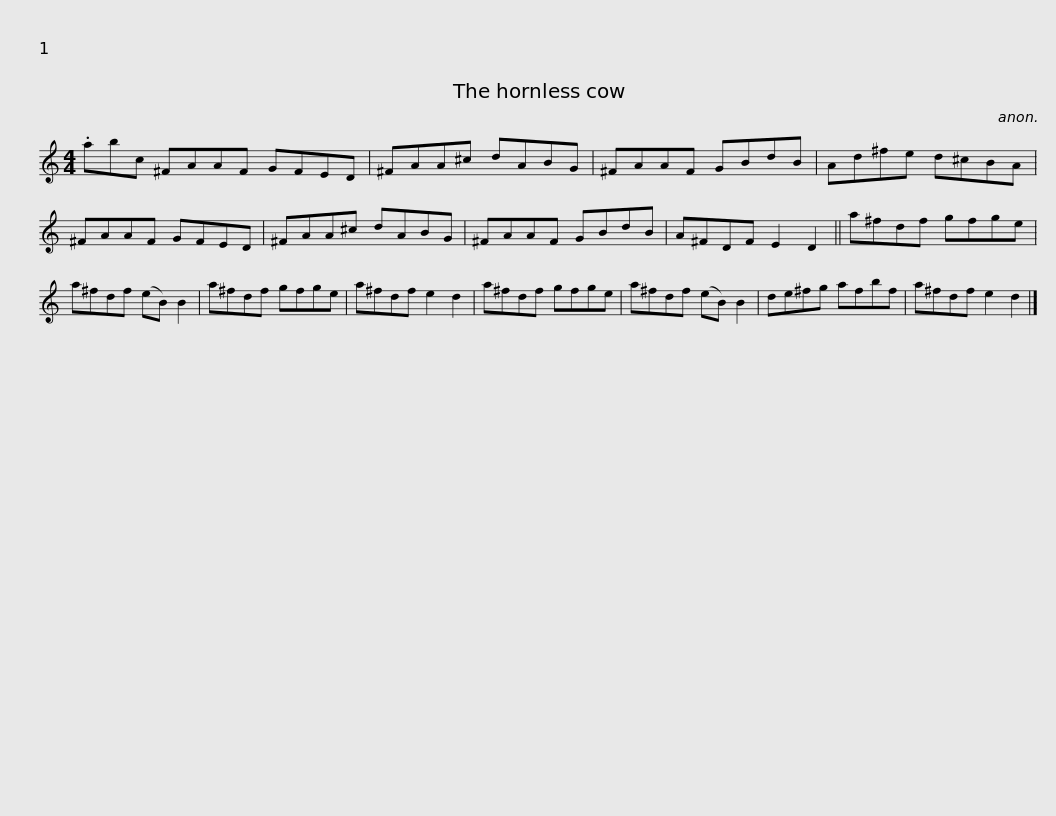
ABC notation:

X:1
L:1/8
M:4/4
I:linebreak $
K:C
V:1 treble
V:1
 .abc ^FAAF GFED | ^FAA^c dABG | ^FAAF GBdB | Ad^fe d^cBA | ^FAAF GFED |$ %5
 ^FAA^c dABG | ^FAAF GBdB | A^FDF E2 D2 || a^fdf gfge | a^fdf (eB) B2 | %10
 a^fdf gfge |$ a^fdf e2 d2 | a^fdf gfge | a^fdf (eB) B2 | de^fg afbf | %15
 a^fdf e2 d2 |] %16
